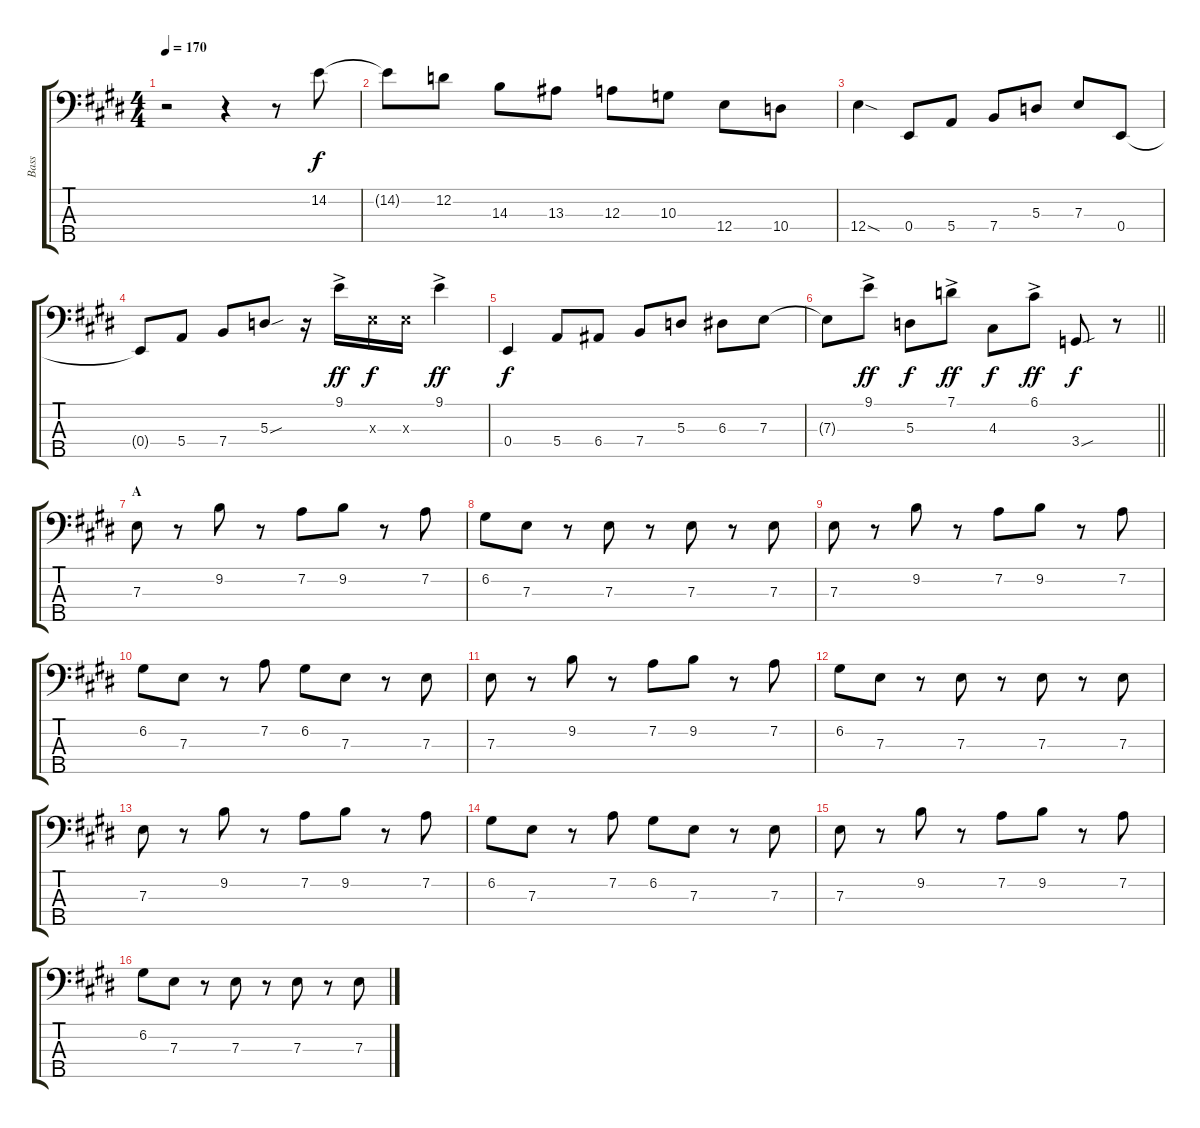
\track ("Bass" "Bass") {instrument electricbassfinger}
\staff {score tabs}
\tuning (G2 D2 A1 E1 B0) {hide}
\ts (4 4)
\tempo 170
\clef f4
\ks e
r.2{dy f} r.4 r.8 14.2.8 |
14.2{t}.8 12.2.8 14.3.8 13.3.8 12.3.8 10.3.8 12.4.8 10.4.8 |
12.4{sod}.4 0.4.8 5.4.8 7.4.8 5.3.8 7.3.8 0.4.8 |
0.4{t}.8 5.4.8 7.4.8 5.3{sou}.8 r.16 9.1{ac}.16{dy ff} 7.3{x}.16{dy f} 7.3{x}.16 9.1{ac}.4{dy ff} |
0.4.4{dy f} 5.4.8 6.4.8 7.4.8 5.3.8 6.3.8 7.3.8 |
\barLineRight lightlight
7.3{t}.8 9.1{ac}.8{dy ff} 5.3.8{dy f} 7.1{ac}.8{dy ff} 4.3.8{dy f} 6.1{ac}.8{dy ff} 3.4{sou}.8{dy f} r.8 |
\section ("" "A")
7.3.8 r.8 9.2.8 r.8 7.2.8 9.2.8 r.8 7.2.8 |
6.2.8 7.3.8 r.8 7.3.8 r.8 7.3.8 r.8 7.3.8 |
7.3.8 r.8 9.2.8 r.8 7.2.8 9.2.8 r.8 7.2.8 |
6.2.8 7.3.8 r.8 7.2.8 6.2.8 7.3.8 r.8 7.3.8 |
7.3.8 r.8 9.2.8 r.8 7.2.8 9.2.8 r.8 7.2.8 |
6.2.8 7.3.8 r.8 7.3.8 r.8 7.3.8 r.8 7.3.8 |
7.3.8 r.8 9.2.8 r.8 7.2.8 9.2.8 r.8 7.2.8 |
6.2.8 7.3.8 r.8 7.2.8 6.2.8 7.3.8 r.8 7.3.8 |
7.3.8 r.8 9.2.8 r.8 7.2.8 9.2.8 r.8 7.2.8 |
6.2.8 7.3.8 r.8 7.3.8 r.8 7.3.8 r.8 7.3.8
